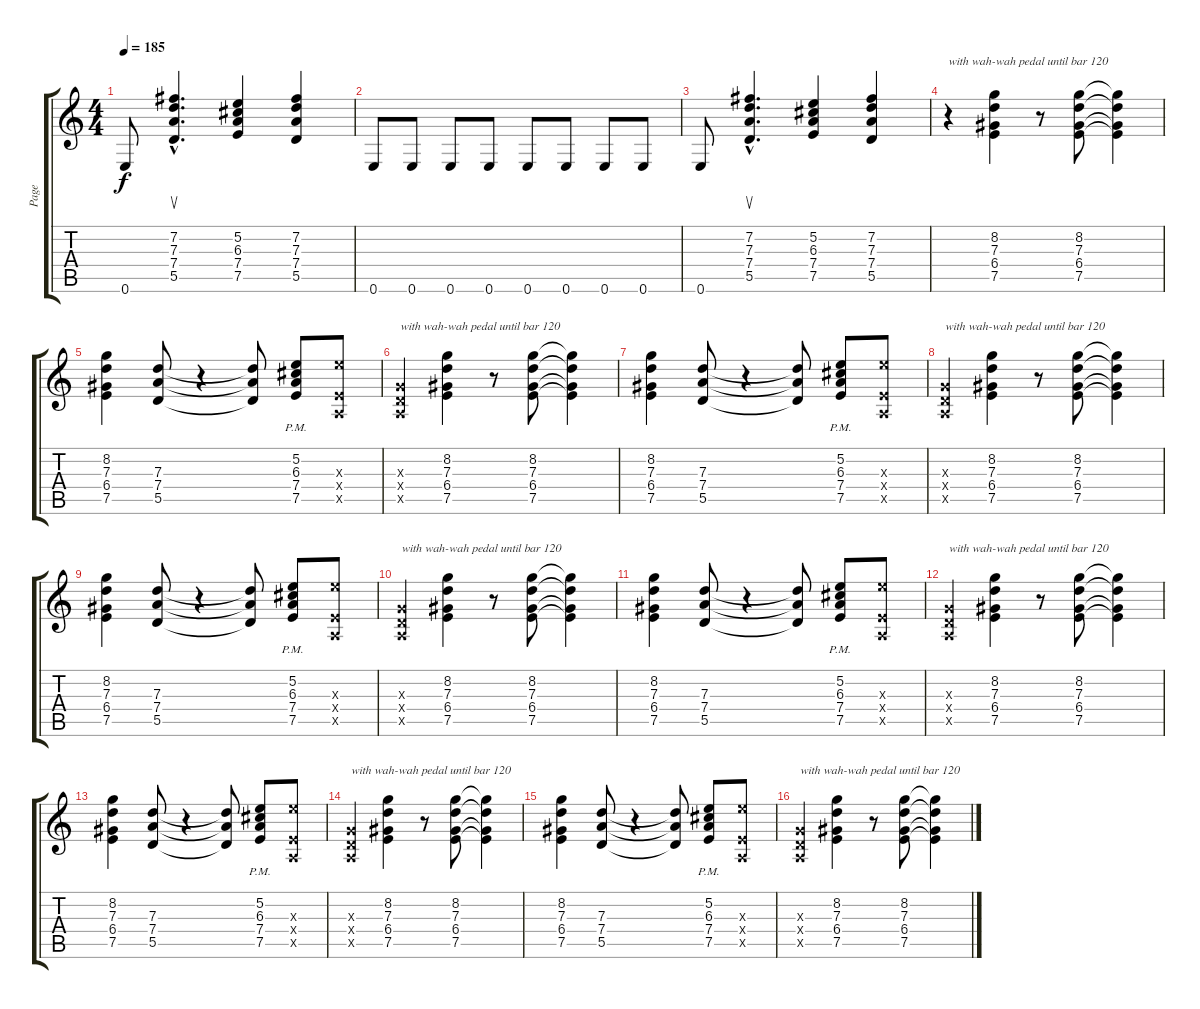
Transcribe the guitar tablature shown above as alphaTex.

\track ("Page" "Page") {instrument distortionguitar}
\staff {score tabs}
\tuning (E4 B3 G3 D3 A2 E2) {hide}
\ts (4 4)
\tempo 185
\clef g2
\ks c
0.6.8{dy f} (7.2{hac} 7.3{hac} 7.4{hac} 5.5{hac}).4{d su} (5.2 6.3 7.4 7.5).4 (7.2 7.3 7.4 5.5).4 |
0.6.8 0.6.8 0.6.8 0.6.8 0.6.8 0.6.8 0.6.8 0.6.8 |
0.6.8 (7.2{hac} 7.3{hac} 7.4{hac} 5.5{hac}).4{d su} (5.2 6.3 7.4 7.5).4 (7.2 7.3 7.4 5.5).4 |
r.4{txt "with wah-wah pedal until bar 120"} (8.2 7.3 6.4 7.5).4 r.8 (8.2 7.3 6.4 7.5).8 (8.2{t} 7.3{t} 6.4{t} 7.5{t}).4 |
(8.2 7.3 6.4 7.5).4 (7.3 7.4 5.5).8 r.4 (7.3{t} 7.4{t} 5.5{t}).8 (5.2 6.3 7.4{pm} 7.5{pm}).8 (9.3{x} 2.4{x} 0.5{x}).8 |
(0.3{x} 0.4{x} 0.5{x}).4{txt "with wah-wah pedal until bar 120"} (8.2 7.3 6.4 7.5).4 r.8 (8.2 7.3 6.4 7.5).8 (8.2{t} 7.3{t} 6.4{t} 7.5{t}).4 |
(8.2 7.3 6.4 7.5).4 (7.3 7.4 5.5).8 r.4 (7.3{t} 7.4{t} 5.5{t}).8 (5.2 6.3 7.4{pm} 7.5{pm}).8 (9.3{x} 2.4{x} 0.5{x}).8 |
(0.3{x} 0.4{x} 0.5{x}).4{txt "with wah-wah pedal until bar 120"} (8.2 7.3 6.4 7.5).4 r.8 (8.2 7.3 6.4 7.5).8 (8.2{t} 7.3{t} 6.4{t} 7.5{t}).4 |
(8.2 7.3 6.4 7.5).4 (7.3 7.4 5.5).8 r.4 (7.3{t} 7.4{t} 5.5{t}).8 (5.2 6.3 7.4{pm} 7.5{pm}).8 (9.3{x} 2.4{x} 0.5{x}).8 |
(0.3{x} 0.4{x} 0.5{x}).4{txt "with wah-wah pedal until bar 120"} (8.2 7.3 6.4 7.5).4 r.8 (8.2 7.3 6.4 7.5).8 (8.2{t} 7.3{t} 6.4{t} 7.5{t}).4 |
(8.2 7.3 6.4 7.5).4 (7.3 7.4 5.5).8 r.4 (7.3{t} 7.4{t} 5.5{t}).8 (5.2 6.3 7.4{pm} 7.5{pm}).8 (9.3{x} 2.4{x} 0.5{x}).8 |
(0.3{x} 0.4{x} 0.5{x}).4{txt "with wah-wah pedal until bar 120"} (8.2 7.3 6.4 7.5).4 r.8 (8.2 7.3 6.4 7.5).8 (8.2{t} 7.3{t} 6.4{t} 7.5{t}).4 |
(8.2 7.3 6.4 7.5).4 (7.3 7.4 5.5).8 r.4 (7.3{t} 7.4{t} 5.5{t}).8 (5.2 6.3 7.4{pm} 7.5{pm}).8 (9.3{x} 2.4{x} 0.5{x}).8 |
(0.3{x} 0.4{x} 0.5{x}).4{txt "with wah-wah pedal until bar 120"} (8.2 7.3 6.4 7.5).4 r.8 (8.2 7.3 6.4 7.5).8 (8.2{t} 7.3{t} 6.4{t} 7.5{t}).4 |
(8.2 7.3 6.4 7.5).4 (7.3 7.4 5.5).8 r.4 (7.3{t} 7.4{t} 5.5{t}).8 (5.2 6.3 7.4{pm} 7.5{pm}).8 (9.3{x} 2.4{x} 0.5{x}).8 |
(0.3{x} 0.4{x} 0.5{x}).4{txt "with wah-wah pedal until bar 120"} (8.2 7.3 6.4 7.5).4 r.8 (8.2 7.3 6.4 7.5).8 (8.2{t} 7.3{t} 6.4{t} 7.5{t}).4
